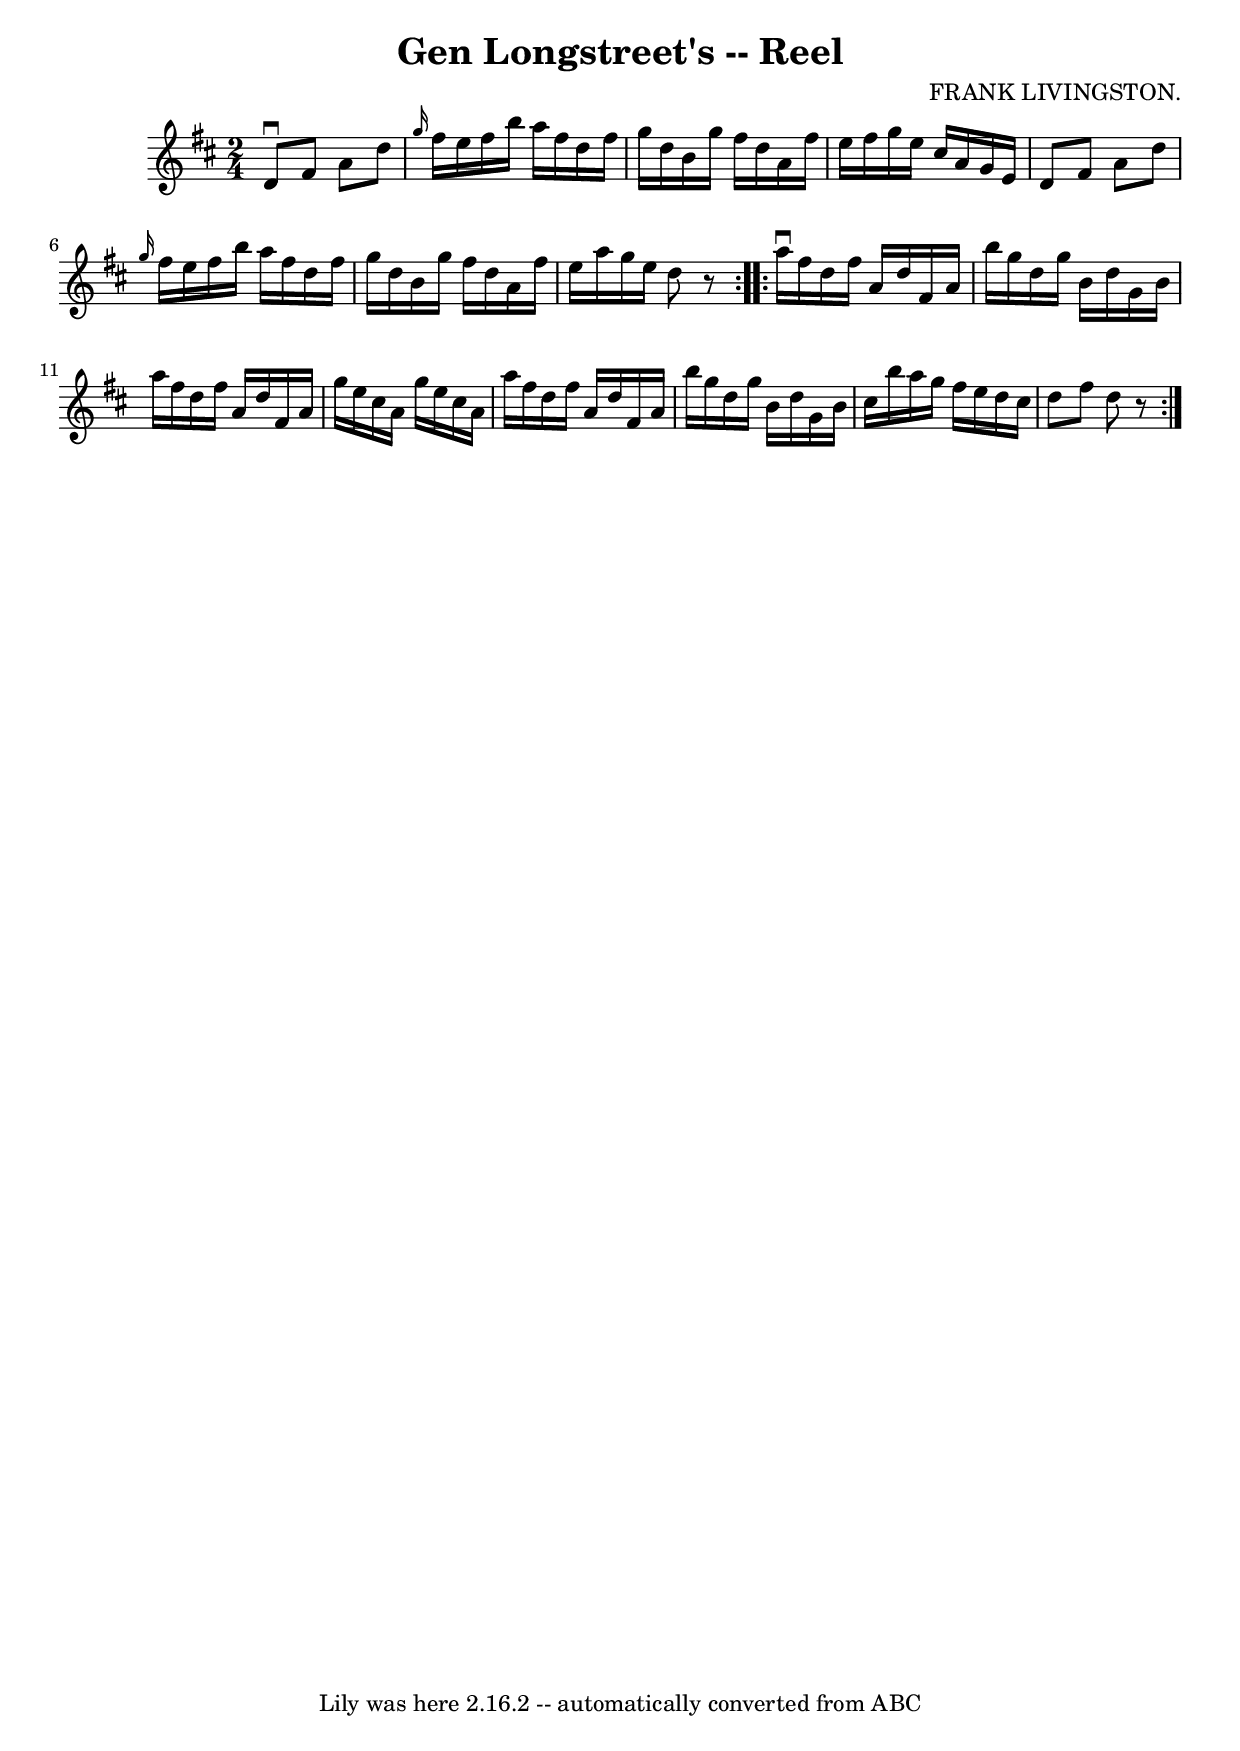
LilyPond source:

\version "2.7.40"
\include "Mammoth.ily"
\header {
	%% book = "Ryan's Mammoth Collection"
	composer = "FRANK LIVINGSTON."
	crossRefNumber = "1"
	footnotes = "\\\\318"
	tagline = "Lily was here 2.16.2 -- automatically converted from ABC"
	title = "Gen Longstreet's -- Reel"
}
voicedefault =  {


\repeat volta 2 {
\time 2/4 
\key d \major d'8^\downbow fis'8 a'8 d''8    |
 
\grace { g''16  } fis''16 e''16 fis''16 b''16 a''16 fis''16 
 d''16 fis''16    |
 g''16 d''16 b'16 g''16 fis''16    
d''16 a'16 fis''16    |
 e''16 fis''16 g''16 e''16    
cis''16 a'16 g'16 e'16    |
 d'8 fis'8 a'8 d''8    
|
 \grace { g''16  } fis''16 e''16 fis''16 b''16 a''16   
 fis''16 d''16 fis''16    |
 g''16 d''16 b'16 g''16    
fis''16 d''16 a'16 fis''16    |
 e''16 a''16 g''16    
e''16 d''8    r8   }     \repeat volta 2 { a''16^\downbow fis''16    
d''16 fis''16 a'16 d''16 fis'16 a'16    |
 b''16    
g''16 d''16 g''16 b'16 d''16 g'16 b'16    |
 a''16    
fis''16 d''16 fis''16 a'16 d''16 fis'16 a'16    |
   
g''16 e''16 cis''16 a'16 g''16 e''16 cis''16 a'16    
|
 a''16 fis''16 d''16 fis''16 a'16 d''16 fis'16    
a'16    |
 b''16 g''16 d''16 g''16 b'16 d''16 g'16    
b'16    |
 cis''16 b''16 a''16 g''16 fis''16 e''16    
d''16 cis''16    |
 d''8 fis''8 d''8    r8   }   
}

\score{
    <<

	\context Staff="default"
	{
	    \voicedefault 
	}

    >>
	\layout {
	}
	\midi {}
}
